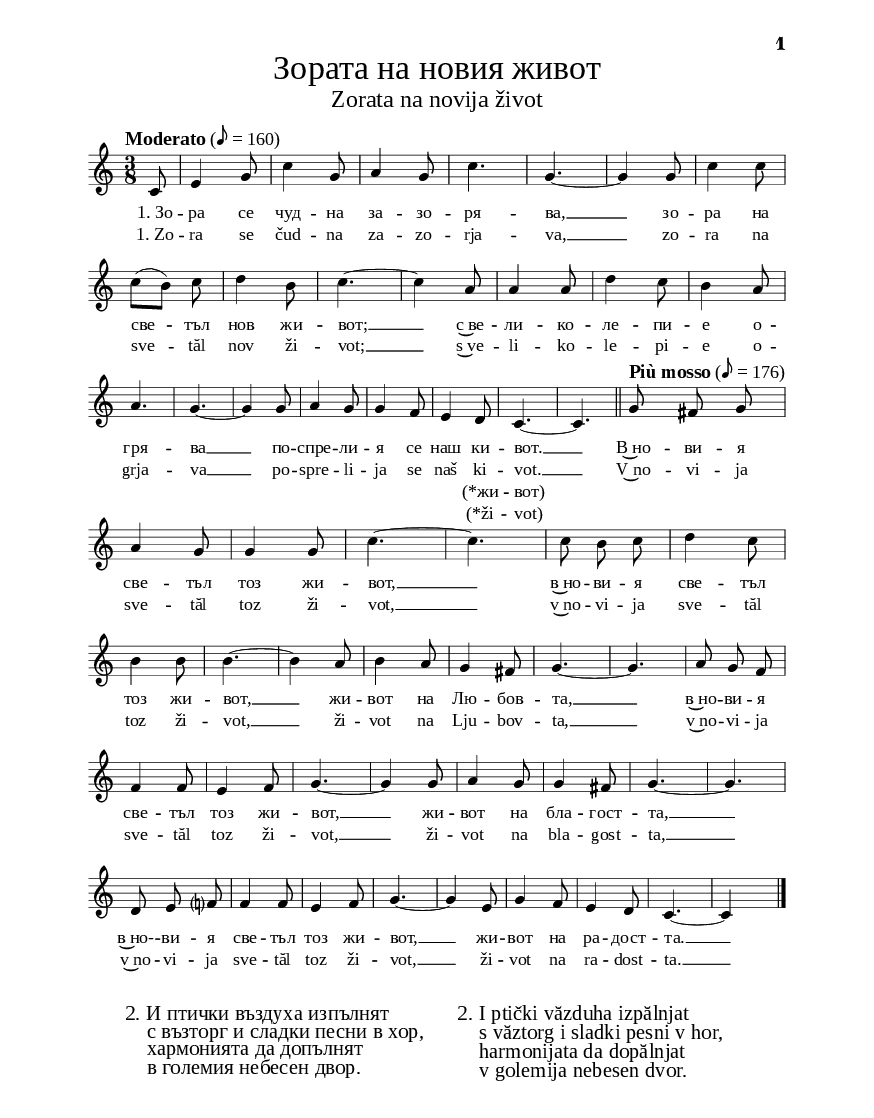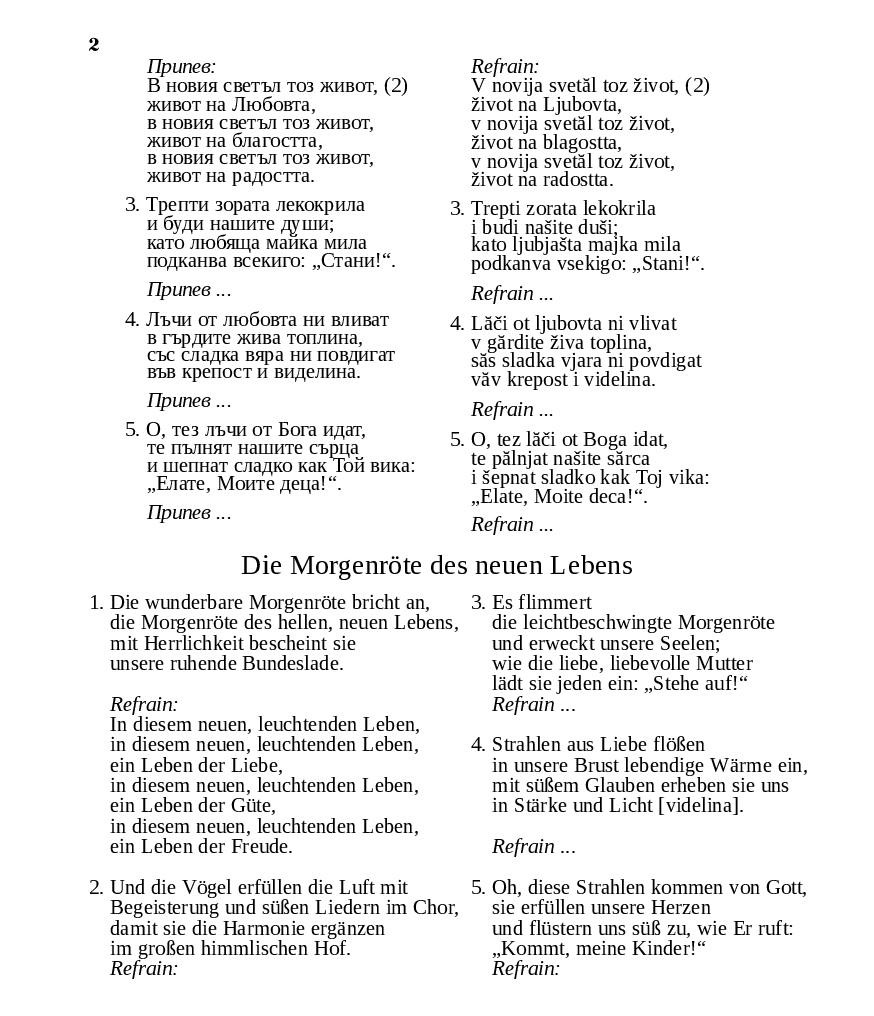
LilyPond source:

\version "2.24.3"

% include paper part and global functions
\include "include/globals.ily"

\bookpart {
  \label #'ref016
  \tocItem \markup "Зората на новия живот – Zorata na novija život"
  \include "include/bookpart-paper.ily"
  \score {
    \include "include/score-layout.ily"

    \new Voice \absolute  {
      \clef treble
      \key c \major
      \time 3/8
      \tempoFunc "Moderato" 8 "160"
      \partial 8
      \autoBeamOff
      c'8 |e'4 g'8|c''4 g'8 |a'4 g'8 |c''4.| g'4. ~ |  g'4 g'8 |
      c''4 c''8| \break \once \autoBeamOn c''8 ([  b'8  ])  \noBeam  c''8 |d''4 b'8  |c''4. ~ | c''4  a'8| a'4 a'8|
      d''4  c''8|  b'4 a'8| \break a'4. | g'4. ~ | g'4  g'8 | a'4 g'8 | g'4 f'8 |
      e'4 d'8 | c'4. ~ | c'4.  |   \bar "||"
      \tempoFunc "Più mosso" 8 "176"
      g'8  fis'8 g'8 | \break a'4 g'8 | g'4 g'8 | c''4. ~ |
      c''4.  |   c''8 b'8 c''8| d''4 c''8 |  \break b'4  b'8 | b'4. ~ | b'4   a'8| b'4 a'8 |
      g'4 fis'8 | g'4. ~ | g'4.  |  a'8 g'8 f'8 | \break f'4 f'8 | e'4 f'8 | g'4. ~ |
      g'4  g'8 | a'4 g'8 | g'4 fis'8 | g'4. ~ | g'4. | \break d'8 e'8 f'?8| f'4 f'8 |
      e'4 f'8 | g'4. ~ |g'4  e'8 | g'4 f'8 | e'4 d'8 | c'4. ~ | c' 4 s8 | \bar "|."
    }

    \addlyrics {
      "1. Зо" -- ра се чуд -- на за -- зо -- ря -- ва, __ зо --
      ра на све -- тъл нов жи -- вот; __ с~ве -- ли -- ко --
      ле -- пи -- е о -- гря -- ва __  по -- спре -- ли -- я се
      наш ки -- вот. __  В~но -- ви -- я све -- тъл тоз жи -- вот, __
      в~но -- ви -- я све -- тъл тоз жи -- вот, __  жи -- вот на
      Лю -- бов -- та, __   в~но -- ви -- я све -- тъл тоз жи -- вот, __
      жи -- вот на бла -- гост -- та, __  "в~но-" -- ви -- я све -- тъл
      тоз жи -- вот, __  жи -- вот на ра -- дост -- та. __
    }

    \addlyrics {
      "1. Zo" -- ra se čud -- na za -- zo -- rja -- va, __ zo --
      ra na sve -- tăl nov ži -- vot; __ s~ve -- li -- ko --
      le -- pi -- e o -- grja -- va __  po -- spre -- li -- ja se
      naš ki -- vot. __  V~no -- vi -- ja sve -- tăl toz ži -- vot, __
      v~no -- vi -- ja sve -- tăl toz ži -- vot, __  ži -- vot na
      Lju -- bov -- ta, __   v~no -- vi -- ja sve -- tăl toz ži -- vot, __
      ži -- vot na bla -- gost -- ta, __  v~no -- vi -- ja sve -- tăl
      toz ži -- vot, __  ži -- vot na ra -- dost -- ta. __
    }
    \addlyrics {
      \repeat unfold 32 { \skip 2 } (*жи -- вот)}
      \addlyrics {
        \repeat unfold 32 { \skip 2 } (*ži -- vot)}

        \header {
          title = \titleFunc "Зората на новия живот" "Zorata na novija život"
        }

        \midi{}
      }

      \markup \empty-two

      \markup \abs-fontsize #10 {
        \hspace #5
        \override #`(baseline-skip . ,bgCoupletBaselineSkip)

        \column {
          % score

          \line { 2. И птички въздуха изпълнят }
          \line {   "   " с възторг и сладки песни в хор, }
          \line {   "   " хармонията да допълнят }
          \line {   "   " в големия небесен двор.}

        }

        \hspace #4
        \override #`(baseline-skip . ,bgCoupletBaselineSkip)
        \column {
          \line { 2. I ptički văzduha izpălnjat }
          \line {   "   " s văztorg i sladki pesni v hor, }
          \line {   "   " harmonijata da dopălnjat }
          \line {   "   " v golemija nebesen dvor.}

        }
      } % m



      \markup \abs-fontsize #10 {
        \hspace #5
        \override #`(baseline-skip . ,bgCoupletBaselineSkip)

        \column {
          \line { "   " \italic {Припев: } }
          \line {  "   " В новия светъл тоз живот, (2) }
          \line { "   " живот на Любовта, }
          \line {  "   " в новия светъл тоз живот,}
          \line { "   " живот на благостта, }
          \line { "   "  в новия светъл тоз живот,}
          \line {  "   " живот на радостта.}
          \vspace #0.5

          \line { 3. Трепти зората лекокрила  }
          \line {   "   " и буди нашите души; }
          \line {   "   " като любяща майка мила}
          \line {   "   " подканва всекиго: „Стани!“.}

          \vspace #0.5
          \line { "   " \italic {Припев ...} }
          \vspace #0.5

          \line { 4. Лъчи от  любовта ни вливат }
          \line {   "   " в гърдите жива топлина, }
          \line {   "   " със сладка вяра ни повдигат }
          \line {   "   " във крепост и виделина. }

          \vspace #0.5
          \line { "   " \italic {Припев ...} }
          \vspace #0.5

          \line { 5.  О, тез лъчи от Бога идат, }
          \line {   "   " те пълнят нашите сърца }
          \line {   "   " и шепнат сладко как Той вика: }
          \line {   "   " „Елате, Mоите деца!“. }
          \vspace #0.5
          \line { "   " \italic {Припев ...} }
          \vspace #0.5
        }

        \hspace #4
        \override #`(baseline-skip . ,bgCoupletBaselineSkip)
        \column {

          \line { "   " \italic {Refrain: } }
          \line {  "   " V novija svetăl toz život, (2) }
          \line { "   " život na Ljubovta, }
          \line {  "   " v novija svetăl toz život,}
          \line { "   " život na blagostta, }
          \line { "   "  v novija svetăl toz život,}
          \line {  "   " život na radostta.}
          \vspace #0.5

          \line { 3. Trepti zorata lekokrila  }
          \line {   "   " i budi našite duši; }
          \line {   "   " kato ljubjašta majka mila}
          \line {   "   " podkanva vsekigo: „Stani!“.}

          \vspace #0.5
          \line { "   " \italic {Refrain ...} }
          \vspace #0.5

          \line { 4. Lăči ot  ljubovta ni vlivat }
          \line {   "   " v gărdite živa toplina, }
          \line {   "   " săs sladka vjara ni povdigat }
          \line {   "   " văv krepost i videlina. }

          \vspace #0.5
          \line { "   " \italic {Refrain ...} }
          \vspace #0.5

          \line { 5.  O, tez lăči ot Boga idat, }
          \line {   "   " te pălnjat našite sărca }
          \line {   "   " i šepnat sladko kak Toj vika: }
          \line {   "   " „Elate, Moite deca!“. }
          \vspace #0.5
          \line { "   " \italic {Refrain ...} }
          \vspace #0.5
        }
      } % markup

      \markup \empty-one

      % include foreign translation(s) of the song
      \version "2.24.3"

\markup \fill-line { \fontsize #deTitleFontSize "Die Morgenröte des neuen Lebens" }
\markup \null
\markup \null
\markup \fontsize #+2.3 {

  \override #'(baseline-skip . 2.8)

  \column {
    \line { 1. Die wunderbare Morgenröte bricht an, }
    \line {   "   " die Morgenröte des hellen, neuen Lebens, }
    \line {   "   " mit Herrlichkeit bescheint sie}
    \line {   "   " unsere ruhende Bundeslade.}
    \line { " " }
    \line { "   " \italic { Refrain:}  }
    \line {   "   "In diesem neuen, leuchtenden Leben, }
     \line {   "   "in diesem neuen, leuchtenden Leben, }
    \line {   "   "ein Leben der Liebe, }
    \line {   "   " in diesem neuen, leuchtenden Leben, }
    \line {   "   " ein Leben der Güte, }
    \line {   "   "in diesem neuen, leuchtenden Leben, }
    \line {   "   "ein Leben der Freude.}

    \line { " " }
    \line { 2. Und die Vögel erfüllen die Luft mit }
    \line {   "   "Begeisterung und süßen Liedern im Chor, }
    \line {   "   " damit sie die Harmonie ergänzen }
    \line {   "   " im großen himmlischen Hof. }

    \line { "   " \italic { Refrain:}  }

  }
 \hspace #1
  \override #'(baseline-skip . 2.8)
 

  \column {
    \line { 3. Es flimmert  }
    \line {   "   " die leichtbeschwingtе Morgenröte }
    \line {   "   " und erweckt unsere Seelen; }
    \line {   "   " wie die liebe, liebevolle Mutter }
    \line {   "   " lädt sie jeden ein: „Stehe auf!“ }
    \line { "   " \italic { Refrain } ... }
    \line { " " }

    \line { 4. Strahlen aus Liebe flößen }
    \line {   "   " in unsere Brust lebendige Wärme ein, }
    \line {   "   " mit süßem Glauben erheben sie uns }
    \line {   "   " in Stärke und Licht [videlina].}

    \line { " " }
    \line { "   " \italic { Refrain } ... }

    \line { " " }
    \line { 5. Oh, diese Strahlen kommen von Gott, }
    \line {   "   " sie erfüllen unsere Herzen }
    \line {   "   " und flüstern uns süß zu, wie Er ruft: }
    \line {   "   " „Kommt, meine Kinder!“}
    \line { "   " \italic { Refrain:}  }

  }
}


    } % bookpart
